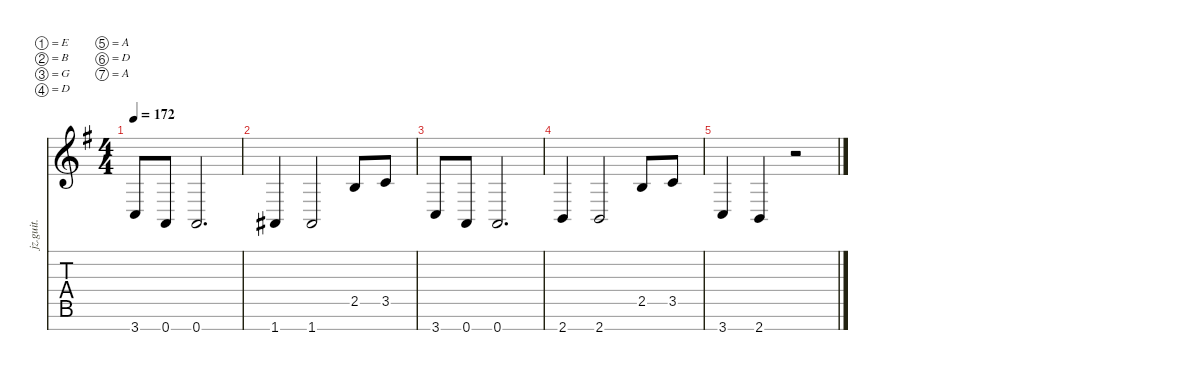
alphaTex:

\defaultSystemsLayout 4
\hideDynamics
\bracketExtendMode nobrackets
\otherSystemsTrackNameOrientation horizontal
\track ("Die" "jz.guit.") {instrument distortionguitar}
\staff {score tabs}
\tuning (E4 B3 G3 D3 A2 D2 A1)
\ts (4 4)
\tempo 172
\clef g2
\ks eminor
3.7{acc forcenatural}.8{dy mf beam Up} 0.7{acc forcenatural}.8{beam Up} 0.7{acc forcenatural}.2{d beam Up} |
1.7{acc #}.4{beam Up} 1.7{acc #}.2{beam Up} 2.5{acc forcenatural}.8{beam Up} 3.5{acc forcenatural}.8{beam Up} |
3.7{acc forcenatural}.8{beam Up} 0.7{acc forcenatural}.8{beam Up} 0.7{acc forcenatural}.2{d beam Up} |
2.7{acc forcenatural}.4{beam Up} 2.7{acc forcenatural}.2{beam Up} 2.5{acc forcenatural}.8{beam Up} 3.5{acc forcenatural}.8{beam Up} |
3.7{acc forcenatural}.4{beam Up} 2.7{acc forcenatural}.4{beam Up} r.2{beam Up}
